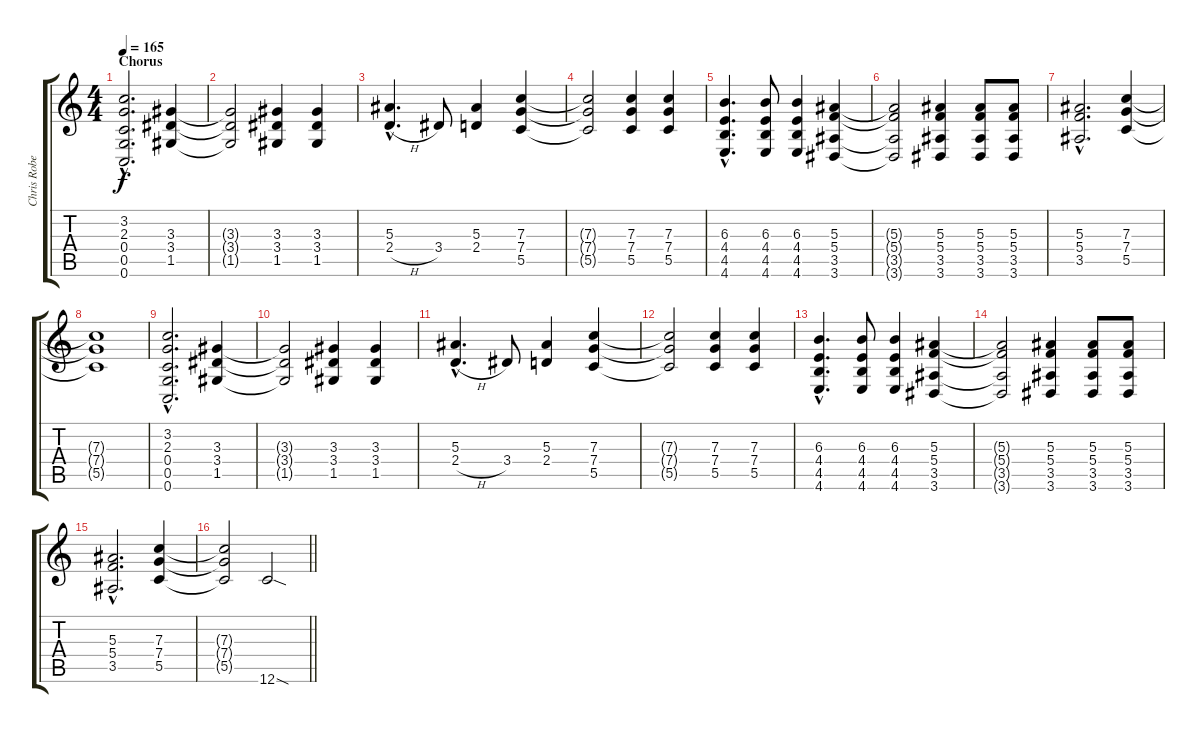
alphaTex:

\track ("Chris Robertson" "Chris Robe") {instrument distortionguitar}
\staff {score tabs}
\tuning (D4 A3 F3 C3 G2 C2) {hide}
\ts (4 4)
\section ("" "Chorus")
\tempo 165
\clef g2
\ks c
(3.2{hac} 2.3{hac} 0.4{hac} 0.5{hac} 0.6{hac}).2{d dy f} (3.3 3.4 1.5).4 |
(3.3{t} 3.4{t} 1.5{t}).2 (3.3 3.4 1.5).4 (3.3 3.4 1.5).4 |
(5.3{hac} 2.4{h hac}).4{d} 3.4.8 (5.3 2.4).4 (7.3 7.4 5.5).4 |
(7.3{t} 7.4{t} 5.5{t}).2 (7.3 7.4 5.5).4 (7.3 7.4 5.5).4 |
(6.3{hac} 4.4{hac} 4.5{hac} 4.6{hac}).4{d} (6.3 4.4 4.5 4.6).8 (6.3 4.4 4.5 4.6).4 (5.3 5.4 3.5 3.6).4 |
(5.3{t} 5.4{t} 3.5{t} 3.6{t}).2 (5.3 5.4 3.5 3.6).4 (5.3 5.4 3.5 3.6).8 (5.3 5.4 3.5 3.6).8 |
(5.3{hac} 5.4{hac} 3.5{hac}).2{d} (7.3 7.4 5.5).4 |
(7.3{t} 7.4{t} 5.5{t}).1 |
(3.2{hac} 2.3{hac} 0.4{hac} 0.5{hac} 0.6{hac}).2{d} (3.3 3.4 1.5).4 |
(3.3{t} 3.4{t} 1.5{t}).2 (3.3 3.4 1.5).4 (3.3 3.4 1.5).4 |
(5.3{hac} 2.4{h hac}).4{d} 3.4.8 (5.3 2.4).4 (7.3 7.4 5.5).4 |
(7.3{t} 7.4{t} 5.5{t}).2 (7.3 7.4 5.5).4 (7.3 7.4 5.5).4 |
(6.3{hac} 4.4{hac} 4.5{hac} 4.6{hac}).4{d} (6.3 4.4 4.5 4.6).8 (6.3 4.4 4.5 4.6).4 (5.3 5.4 3.5 3.6).4 |
(5.3{t} 5.4{t} 3.5{t} 3.6{t}).2 (5.3 5.4 3.5 3.6).4 (5.3 5.4 3.5 3.6).8 (5.3 5.4 3.5 3.6).8 |
(5.3{hac} 5.4{hac} 3.5{hac}).2{d} (7.3 7.4 5.5).4 |
\barLineRight lightlight
(7.3{t} 7.4{t} 5.5{t}).2 12.6{sod}.2
